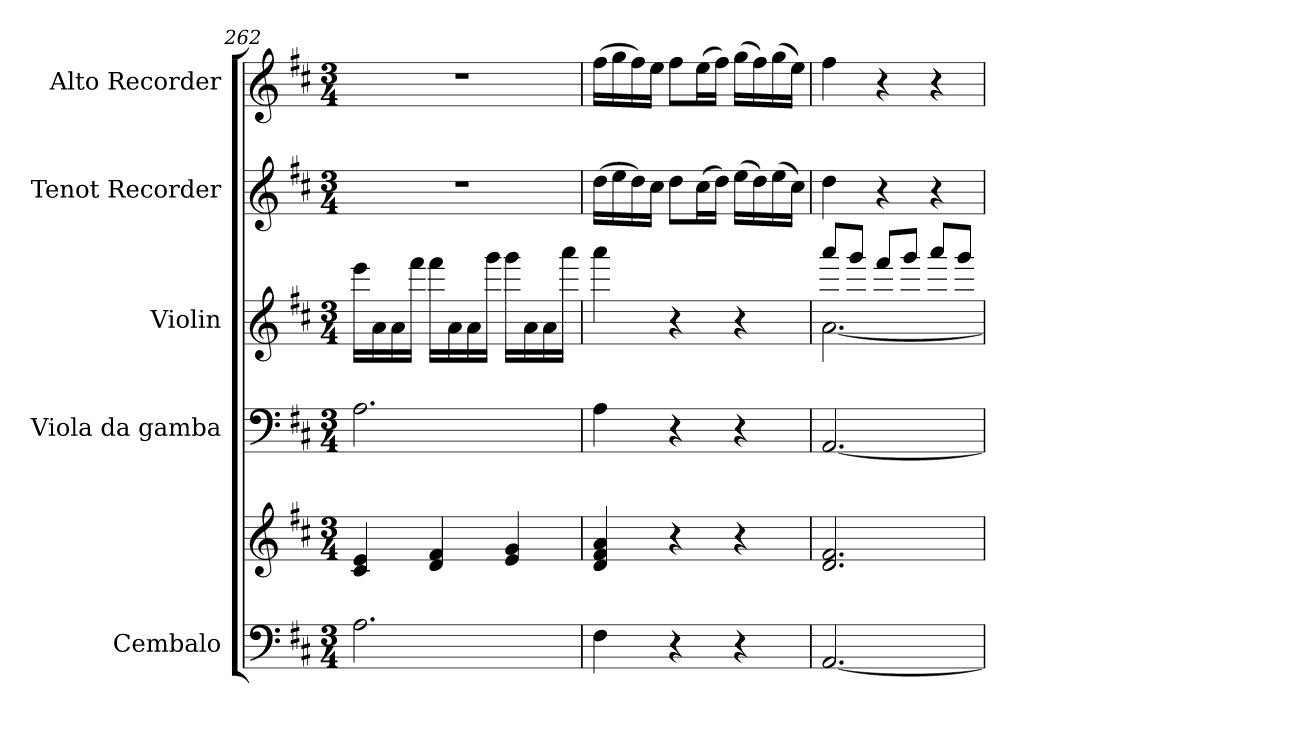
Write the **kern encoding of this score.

**kern	**kern	**kern	**kern	**kern	**kern
*part5	*part5	*part4	*part3	*part2	*part1
*staff6	*staff5	*staff4	*staff3	*staff2	*staff1
*I"Cembalo	*	*I"Viola da gamba	*I"Violin	*I"Tenot Recorder	*I"Alto Recorder
*	*	*I'Vla. d. g.	*I'Vln.	*I'T. Rec.	*I'A. Rec
*clefF4	*clefG2	*clefF4	*clefG2	*clefG2	*clefG2
*k[f#c#]	*k[f#c#]	*k[f#c#]	*k[f#c#]	*k[f#c#]	*k[f#c#]
*M3/4	*M3/4	*M3/4	*M3/4	*M3/4	*M3/4
=262	=262	=262	=262	=262	=262
2.A\	4c#/ 4e/	2.A\	16eee\LL	2.r	2.r
.	.	.	16a\	.	.
.	.	.	16a\	.	.
.	.	.	16fff#\JJ	.	.
.	4d/ 4f#/	.	16fff#\LL	.	.
.	.	.	16a\	.	.
.	.	.	16a\	.	.
.	.	.	16ggg\JJ	.	.
.	4e/ 4g/	.	16ggg\LL	.	.
.	.	.	16a\	.	.
.	.	.	16a\	.	.
.	.	.	16aaa\JJ	.	.
=263	=263	=263	=263	=263	=263
4F#\	4d/ 4f#/ 4a/	4A\	4aaa\	(16dd\LL	(16ff#\LL
.	.	.	.	16ee\	16gg\
.	.	.	.	16dd\)	16ff#\)
.	.	.	.	16cc#\JJ	16ee\JJ
4r	4r	4r	4r	8dd\L	8ff#\L
.	.	.	.	(16cc#\L	(16ee\L
.	.	.	.	16dd\JJ)	16ff#\JJ)
4r	4r	4r	4r	(16ee\LL	(16gg\LL
.	.	.	.	16dd\)	16ff#\)
.	.	.	.	(16ee\	(16gg\
.	.	.	.	16cc#\JJ)	16ee\JJ)
=264	=264	=264	=264	=264	=264
*	*	*	*^	*	*
[2.AA/	2.d/ 2.f#/	[2.AA/	8aaa/L	[2.a\	4dd\	4ff#\
.	.	.	8ggg/J	.	.	.
.	.	.	8fff#/L	.	4r	4r
.	.	.	8ggg/J	.	.	.
.	.	.	8aaa/L	.	4r	4r
.	.	.	8ggg/J	.	.	.
*	*	*	*v	*v	*	*
=	=	=	=	=	=
*-	*-	*-	*-	*-	*-
